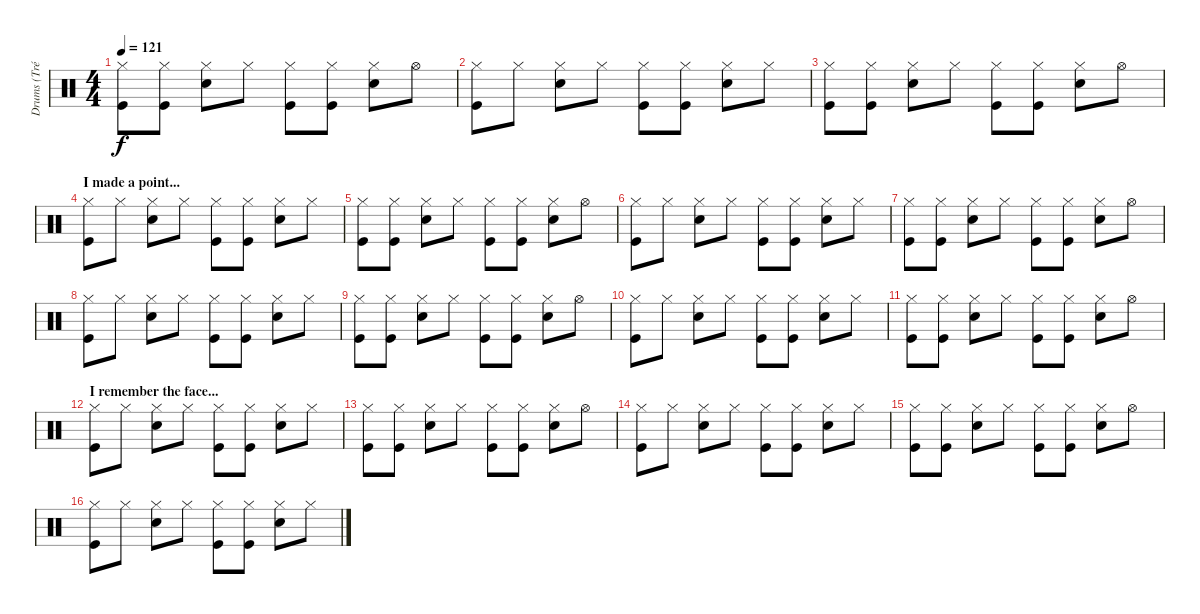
\track ("Drums (Tré)" "Drums (Tré") {instrument percussion}
\staff {score}
\articulation defaults
\ts (4 4)
\tempo 121
\clef neutral
\ks c
("Hi-Hat (closed)" "Kick (hit)").8{dy f} ("Hi-Hat (closed)" "Kick (hit)").8 ("Hi-Hat (closed)" "Snare (hit) 2").8 "Hi-Hat (closed)".8 ("Hi-Hat (closed)" "Kick (hit)").8 ("Hi-Hat (closed)" "Kick (hit)").8 ("Hi-Hat (closed)" "Snare (hit) 2").8 "Hi-Hat (open)".8 |
("Hi-Hat (closed)" "Kick (hit)").8 "Hi-Hat (closed)".8 ("Hi-Hat (closed)" "Snare (hit) 2").8 "Hi-Hat (closed)".8 ("Hi-Hat (closed)" "Kick (hit)").8 ("Hi-Hat (closed)" "Kick (hit)").8 ("Hi-Hat (closed)" "Snare (hit) 2").8 "Hi-Hat (closed)".8 |
("Hi-Hat (closed)" "Kick (hit)").8 ("Hi-Hat (closed)" "Kick (hit)").8 ("Hi-Hat (closed)" "Snare (hit) 2").8 "Hi-Hat (closed)".8 ("Hi-Hat (closed)" "Kick (hit)").8 ("Hi-Hat (closed)" "Kick (hit)").8 ("Hi-Hat (closed)" "Snare (hit) 2").8 "Hi-Hat (open)".8 |
\section ("" "I made a point...")
("Hi-Hat (closed)" "Kick (hit)").8 "Hi-Hat (closed)".8 ("Hi-Hat (closed)" "Snare (hit) 2").8 "Hi-Hat (closed)".8 ("Hi-Hat (closed)" "Kick (hit)").8 ("Hi-Hat (closed)" "Kick (hit)").8 ("Hi-Hat (closed)" "Snare (hit) 2").8 "Hi-Hat (closed)".8 |
("Hi-Hat (closed)" "Kick (hit)").8 ("Hi-Hat (closed)" "Kick (hit)").8 ("Hi-Hat (closed)" "Snare (hit) 2").8 "Hi-Hat (closed)".8 ("Hi-Hat (closed)" "Kick (hit)").8 ("Hi-Hat (closed)" "Kick (hit)").8 ("Hi-Hat (closed)" "Snare (hit) 2").8 "Hi-Hat (open)".8 |
("Hi-Hat (closed)" "Kick (hit)").8 "Hi-Hat (closed)".8 ("Hi-Hat (closed)" "Snare (hit) 2").8 "Hi-Hat (closed)".8 ("Hi-Hat (closed)" "Kick (hit)").8 ("Hi-Hat (closed)" "Kick (hit)").8 ("Hi-Hat (closed)" "Snare (hit) 2").8 "Hi-Hat (closed)".8 |
("Hi-Hat (closed)" "Kick (hit)").8 ("Hi-Hat (closed)" "Kick (hit)").8 ("Hi-Hat (closed)" "Snare (hit) 2").8 "Hi-Hat (closed)".8 ("Hi-Hat (closed)" "Kick (hit)").8 ("Hi-Hat (closed)" "Kick (hit)").8 ("Hi-Hat (closed)" "Snare (hit) 2").8 "Hi-Hat (open)".8 |
("Hi-Hat (closed)" "Kick (hit)").8 "Hi-Hat (closed)".8 ("Hi-Hat (closed)" "Snare (hit) 2").8 "Hi-Hat (closed)".8 ("Hi-Hat (closed)" "Kick (hit)").8 ("Hi-Hat (closed)" "Kick (hit)").8 ("Hi-Hat (closed)" "Snare (hit) 2").8 "Hi-Hat (closed)".8 |
("Hi-Hat (closed)" "Kick (hit)").8 ("Hi-Hat (closed)" "Kick (hit)").8 ("Hi-Hat (closed)" "Snare (hit) 2").8 "Hi-Hat (closed)".8 ("Hi-Hat (closed)" "Kick (hit)").8 ("Hi-Hat (closed)" "Kick (hit)").8 ("Hi-Hat (closed)" "Snare (hit) 2").8 "Hi-Hat (open)".8 |
("Hi-Hat (closed)" "Kick (hit)").8 "Hi-Hat (closed)".8 ("Hi-Hat (closed)" "Snare (hit) 2").8 "Hi-Hat (closed)".8 ("Hi-Hat (closed)" "Kick (hit)").8 ("Hi-Hat (closed)" "Kick (hit)").8 ("Hi-Hat (closed)" "Snare (hit) 2").8 "Hi-Hat (closed)".8 |
("Hi-Hat (closed)" "Kick (hit)").8 ("Hi-Hat (closed)" "Kick (hit)").8 ("Hi-Hat (closed)" "Snare (hit) 2").8 "Hi-Hat (closed)".8 ("Hi-Hat (closed)" "Kick (hit)").8 ("Hi-Hat (closed)" "Kick (hit)").8 ("Hi-Hat (closed)" "Snare (hit) 2").8 "Hi-Hat (open)".8 |
\section ("" "I remember the face...")
("Hi-Hat (closed)" "Kick (hit)").8 "Hi-Hat (closed)".8 ("Hi-Hat (closed)" "Snare (hit) 2").8 "Hi-Hat (closed)".8 ("Hi-Hat (closed)" "Kick (hit)").8 ("Hi-Hat (closed)" "Kick (hit)").8 ("Hi-Hat (closed)" "Snare (hit) 2").8 "Hi-Hat (closed)".8 |
("Hi-Hat (closed)" "Kick (hit)").8 ("Hi-Hat (closed)" "Kick (hit)").8 ("Hi-Hat (closed)" "Snare (hit) 2").8 "Hi-Hat (closed)".8 ("Hi-Hat (closed)" "Kick (hit)").8 ("Hi-Hat (closed)" "Kick (hit)").8 ("Hi-Hat (closed)" "Snare (hit) 2").8 "Hi-Hat (open)".8 |
("Hi-Hat (closed)" "Kick (hit)").8 "Hi-Hat (closed)".8 ("Hi-Hat (closed)" "Snare (hit) 2").8 "Hi-Hat (closed)".8 ("Hi-Hat (closed)" "Kick (hit)").8 ("Hi-Hat (closed)" "Kick (hit)").8 ("Hi-Hat (closed)" "Snare (hit) 2").8 "Hi-Hat (closed)".8 |
("Hi-Hat (closed)" "Kick (hit)").8 ("Hi-Hat (closed)" "Kick (hit)").8 ("Hi-Hat (closed)" "Snare (hit) 2").8 "Hi-Hat (closed)".8 ("Hi-Hat (closed)" "Kick (hit)").8 ("Hi-Hat (closed)" "Kick (hit)").8 ("Hi-Hat (closed)" "Snare (hit) 2").8 "Hi-Hat (open)".8 |
("Hi-Hat (closed)" "Kick (hit)").8 "Hi-Hat (closed)".8 ("Hi-Hat (closed)" "Snare (hit) 2").8 "Hi-Hat (closed)".8 ("Hi-Hat (closed)" "Kick (hit)").8 ("Hi-Hat (closed)" "Kick (hit)").8 ("Hi-Hat (closed)" "Snare (hit) 2").8 "Hi-Hat (closed)".8
